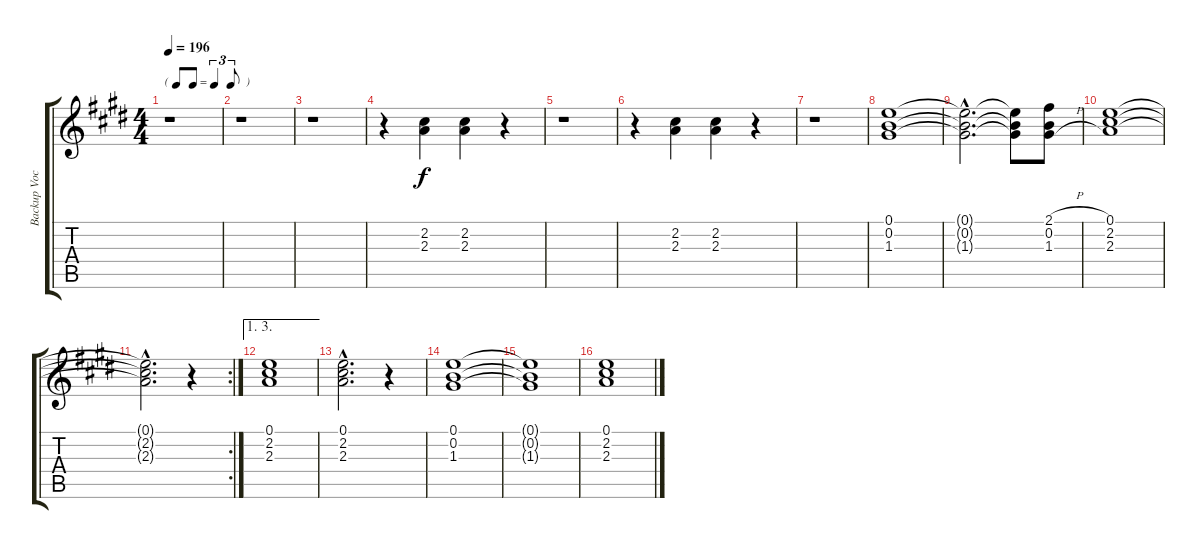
\track ("Backup Vocals" "Backup Voc") {instrument choiraahs}
\staff {score tabs}
\tuning (E5 B4 G4 D4 A3 E3) {hide}
\ts (4 4)
\tf triplet8th
\tempo 196
\clef g2
\ks e
r.1{dy f} |
r.1 |
r.1 |
r.4 (2.2 2.3).4 (2.2 2.3).4 r.4 |
r.1 |
r.4 (2.2 2.3).4 (2.2 2.3).4 r.4 |
r.1 |
(0.1 0.2 1.3).1 |
(0.1{hac t} 0.2{hac t} 1.3{hac t}).2{d} (0.1{t} 0.2{t} 1.3{t}).8 (2.1{h} 0.2{h} 1.3{h}).8 |
(0.1 2.2 2.3).1 |
\rc 2
(0.1{hac t} 2.2{hac t} 2.3{hac t}).2{d} r.4 |
\ae (1 3)
(0.1 2.2 2.3).1 |
(0.1{hac} 2.2{hac} 2.3{hac}).2{d} r.4 |
(0.1 0.2 1.3).1 |
(0.1{t} 0.2{t} 1.3{t}).1 |
(0.1 2.2 2.3).1
